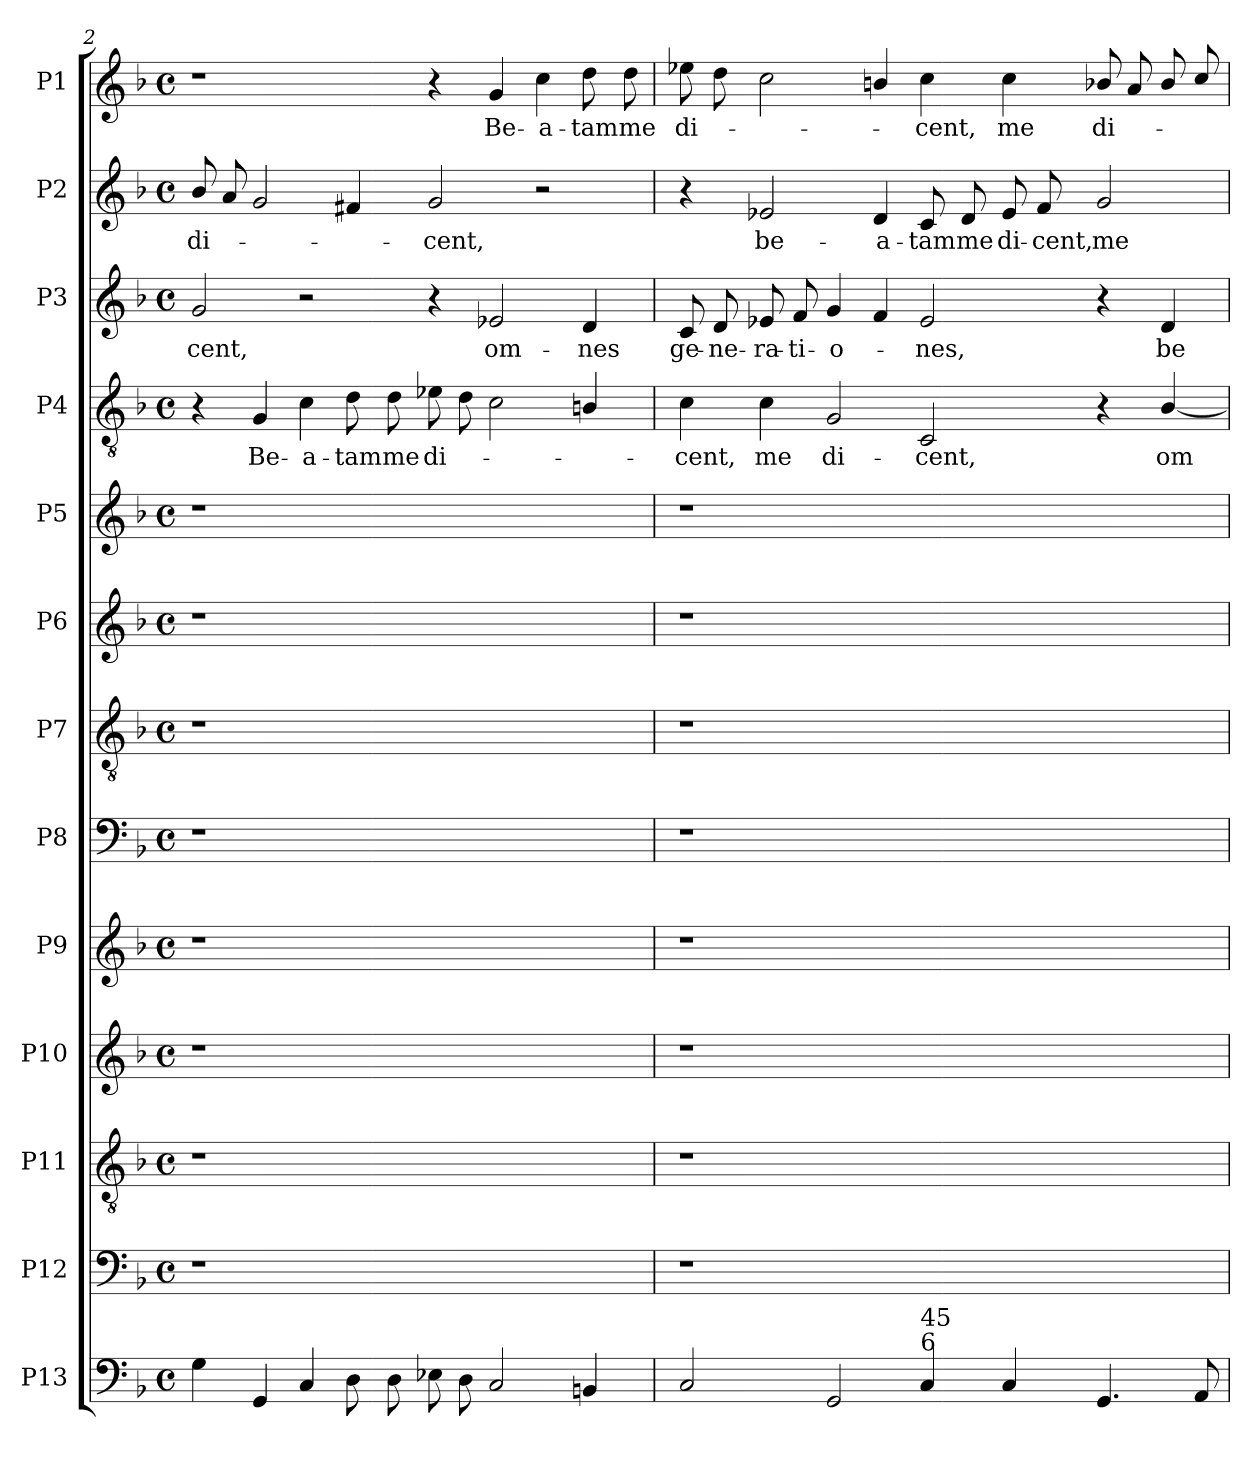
**kern	**kern	**kern	**kern	**kern	**kern	**kern	**kern	**kern	**kern	**text	**kern	**text	**kern	**text	**kern	**text
*part13	*part12	*part11	*part10	*part9	*part8	*part7	*part6	*part5	*part4	*part4	*part3	*part3	*part2	*part2	*part1	*part1
*staff13	*staff12	*staff11	*staff10	*staff9	*staff8	*staff7	*staff6	*staff5	*staff4	*staff4	*staff3	*staff3	*staff2	*staff2	*staff1	*staff1
*I"P13	*I"P12	*I"P11	*I"P10	*I"P9	*I"P8	*I"P7	*I"P6	*I"P5	*I"P4	*	*I"P3	*	*I"P2	*	*I"P1	*
*clefF4	*clefF4	*clefGv2	*clefG2	*clefG2	*clefF4	*clefGv2	*clefG2	*clefG2	*clefGv2	*	*clefG2	*	*clefG2	*	*clefG2	*
*	*	*ITrd7c12	*	*	*	*ITrd7c12	*	*	*ITrd7c12	*	*	*	*	*	*	*
*k[b-]	*k[b-]	*k[b-]	*k[b-]	*k[b-]	*k[b-]	*k[b-]	*k[b-]	*k[b-]	*k[b-]	*	*k[b-]	*	*k[b-]	*	*k[b-]	*
*F:	*F:	*F:	*F:	*F:	*F:	*F:	*F:	*F:	*F:	*	*F:	*	*F:	*	*F:	*
*M4/4	*M4/4	*M4/4	*M4/4	*M4/4	*M4/4	*M4/4	*M4/4	*M4/4	*M4/4	*	*M4/4	*	*M4/4	*	*M4/4	*
*met(c)	*met(c)	*met(c)	*met(c)	*met(c)	*met(c)	*met(c)	*met(c)	*met(c)	*met(c)	*	*met(c)	*	*met(c)	*	*met(c)	*
=2	=2	=2	=2	=2	=2	=2	=2	=2	=2	=2	=2	=2	=2	=2	=2	=2
!	!LO:N:vis=1	!LO:N:vis=1	!LO:N:vis=1	!LO:N:vis=1	!LO:N:vis=1	!LO:N:vis=1	!LO:N:vis=1	!LO:N:vis=1	!	!	!	!	!	!	!	!
!	!	!	!	!	!	!	!	!	!	!	!	!LO:LY:b:color=#000000	!	!	!	!
!	!	!	!	!	!	!	!	!	!	!	!	!	!	!LO:LY:b:color=#000000	!	!
4Gi\	1r	1r	1r	1r	1r	1r	1r	1r	4r	.	2gi/	-cent,	8b-i/	di-	1r	.
.	.	.	.	.	.	.	.	.	.	.	.	.	8ai/	.	.	.
!	!	!	!	!	!	!	!	!	!	!LO:LY:b:color=#000000	!	!	!	!	!	!
4GGi/	.	.	.	.	.	.	.	.	4GGi/	Be-	.	.	2gi/	.	.	.
!	!	!	!	!	!	!	!	!	!	!LO:LY:b:color=#000000	!	!	!	!	!	!
4Ci/	.	.	.	.	.	.	.	.	4Ci\	-a-	2r	.	.	.	.	.
!	!	!	!	!	!	!	!	!	!	!LO:LY:b:color=#000000	!	!	!	!	!	!
8Di\	.	.	.	.	.	.	.	.	8Di\	-tam	.	.	4f#Xi/	.	.	.
!	!	!	!	!	!	!	!	!	!	!LO:LY:b:color=#000000	!	!	!	!	!	!
8Di\	.	.	.	.	.	.	.	.	8Di\	me	.	.	.	.	.	.
!	!	!	!	!	!	!	!	!	!	!LO:LY:b:color=#000000	!	!	!	!	!	!
!	!	!	!	!	!	!	!	!	!	!	!	!	!	!LO:LY:b:color=#000000	!	!
8E-Xi\	1ryy	1ryy	1ryy	1ryy	1ryy	1ryy	1ryy	1ryy	8E-Xi\	di-	4r	.	2gi/	-cent,	4r	.
8Di\	.	.	.	.	.	.	.	.	8Di\	.	.	.	.	.	.	.
!	!	!	!	!	!	!	!	!	!	!	!	!LO:LY:b:color=#000000	!	!	!	!
!	!	!	!	!	!	!	!	!	!	!	!	!	!	!	!	!LO:LY:b:color=#000000
2Ci/	.	.	.	.	.	.	.	.	2Ci\	.	2e-Xi/	om-	.	.	4gi/	Be-
!	!	!	!	!	!	!	!	!	!	!	!	!	!	!	!	!LO:LY:b:color=#000000
.	.	.	.	.	.	.	.	.	.	.	.	.	2r	.	4cci\	-a-
!	!	!	!	!	!	!	!	!	!	!	!	!LO:LY:b:color=#000000	!	!	!	!
!	!	!	!	!	!	!	!	!	!	!	!	!	!	!	!	!LO:LY:b:color=#000000
4BBni/	.	.	.	.	.	.	.	.	4BBni/	.	4di/	-nes	.	.	8ddi\	-tam
!	!	!	!	!	!	!	!	!	!	!	!	!	!	!	!	!LO:LY:b:color=#000000
.	.	.	.	.	.	.	.	.	.	.	.	.	.	.	8ddi\	me
!!LO:PB:g=z
=3	=3	=3	=3	=3	=3	=3	=3	=3	=3	=3	=3	=3	=3	=3	=3	=3
!	!LO:N:vis=1	!LO:N:vis=1	!LO:N:vis=1	!LO:N:vis=1	!LO:N:vis=1	!LO:N:vis=1	!LO:N:vis=1	!LO:N:vis=1	!	!	!	!	!	!	!	!
!	!	!	!	!	!	!	!	!	!	!LO:LY:b:color=#000000	!	!	!	!	!	!
!	!	!	!	!	!	!	!	!	!	!	!	!LO:LY:b:color=#000000	!	!	!	!
!	!	!	!	!	!	!	!	!	!	!	!	!	!	!	!	!LO:LY:b:color=#000000
2Ci/	1r	1r	1r	1r	1r	1r	1r	1r	4Ci\	-cent,	8ci/	ge-	4r	.	8ee-Xi\	di-
!	!	!	!	!	!	!	!	!	!	!	!	!LO:LY:b:color=#000000	!	!	!	!
.	.	.	.	.	.	.	.	.	.	.	8di/	-ne-	.	.	8ddi\	.
!	!	!	!	!	!	!	!	!	!	!LO:LY:b:color=#000000	!	!	!	!	!	!
!	!	!	!	!	!	!	!	!	!	!	!	!LO:LY:b:color=#000000	!	!	!	!
!	!	!	!	!	!	!	!	!	!	!	!	!	!	!LO:LY:b:color=#000000	!	!
.	.	.	.	.	.	.	.	.	4Ci\	me	8e-Xi/	-ra-	2e-Xi/	be-	2cci\	.
!	!	!	!	!	!	!	!	!	!	!	!	!LO:LY:b:color=#000000	!	!	!	!
.	.	.	.	.	.	.	.	.	.	.	8fi/	-ti-	.	.	.	.
!	!	!	!	!	!	!	!	!	!	!LO:LY:b:color=#000000	!	!	!	!	!	!
!	!	!	!	!	!	!	!	!	!	!	!	!LO:LY:b:color=#000000	!	!	!	!
2GGi/	.	.	.	.	.	.	.	.	2GGi/	di-	4gi/	-o-	.	.	.	.
!	!	!	!	!	!	!	!	!	!	!	!	!	!	!LO:LY:b:color=#000000	!	!
.	.	.	.	.	.	.	.	.	.	.	4fi/	.	4di/	-a-	4bni/	.
!	!	!	!	!	!	!	!	!	!	!LO:LY:b:color=#000000	!	!	!	!	!	!
!	!	!	!	!	!	!	!	!	!	!	!	!LO:LY:b:color=#000000	!	!	!	!
!	!	!	!	!	!	!	!	!	!	!	!	!	!	!LO:LY:b:color=#000000	!	!
!LO:TX:a:t=6	!	!	!	!	!	!	!	!	!	!	!	!	!	!	!	!
!LO:TX:t=45	!	!	!	!	!	!	!	!	!	!	!	!	!	!	!	!
!	!	!	!	!	!	!	!	!	!	!	!	!	!	!	!	!LO:LY:b:color=#000000
4Ci/	1ryy	1ryy	1ryy	1ryy	1ryy	1ryy	1ryy	1ryy	2CCi/	-cent,	2e-i/	-nes,	8ci/	-tam	4cci\	-cent,
!	!	!	!	!	!	!	!	!	!	!	!	!	!	!LO:LY:b:color=#000000	!	!
.	.	.	.	.	.	.	.	.	.	.	.	.	8di/	me	.	.
!	!	!	!	!	!	!	!	!	!	!	!	!	!	!LO:LY:b:color=#000000	!	!
!	!	!	!	!	!	!	!	!	!	!	!	!	!	!	!	!LO:LY:b:color=#000000
4Ci/	.	.	.	.	.	.	.	.	.	.	.	.	8e-i/	di-	4cci\	me
!	!	!	!	!	!	!	!	!	!	!	!	!	!	!LO:LY:b:color=#000000	!	!
.	.	.	.	.	.	.	.	.	.	.	.	.	8fi/	-cent,	.	.
!	!	!	!	!	!	!	!	!	!	!	!	!	!	!LO:LY:b:color=#000000	!	!
!	!	!	!	!	!	!	!	!	!	!	!	!	!	!	!	!LO:LY:b:color=#000000
4.GGi/	.	.	.	.	.	.	.	.	4r	.	4r	.	2gi/	me	8b-Xi/	di-
.	.	.	.	.	.	.	.	.	.	.	.	.	.	.	8ai/	.
!	!	!	!	!	!	!	!	!	!	!LO:LY:b:color=#000000	!	!	!	!	!	!
!	!	!	!	!	!	!	!	!	!	!	!	!LO:LY:b:color=#000000	!	!	!	!
.	.	.	.	.	.	.	.	.	[4BB-i/	om-	4di/	be-	.	.	8b-i/	.
8AAi/	.	.	.	.	.	.	.	.	.	.	.	.	.	.	8cci/	.
=	=	=	=	=	=	=	=	=	=	=	=	=	=	=	=	=
*-	*-	*-	*-	*-	*-	*-	*-	*-	*-	*-	*-	*-	*-	*-	*-	*-
